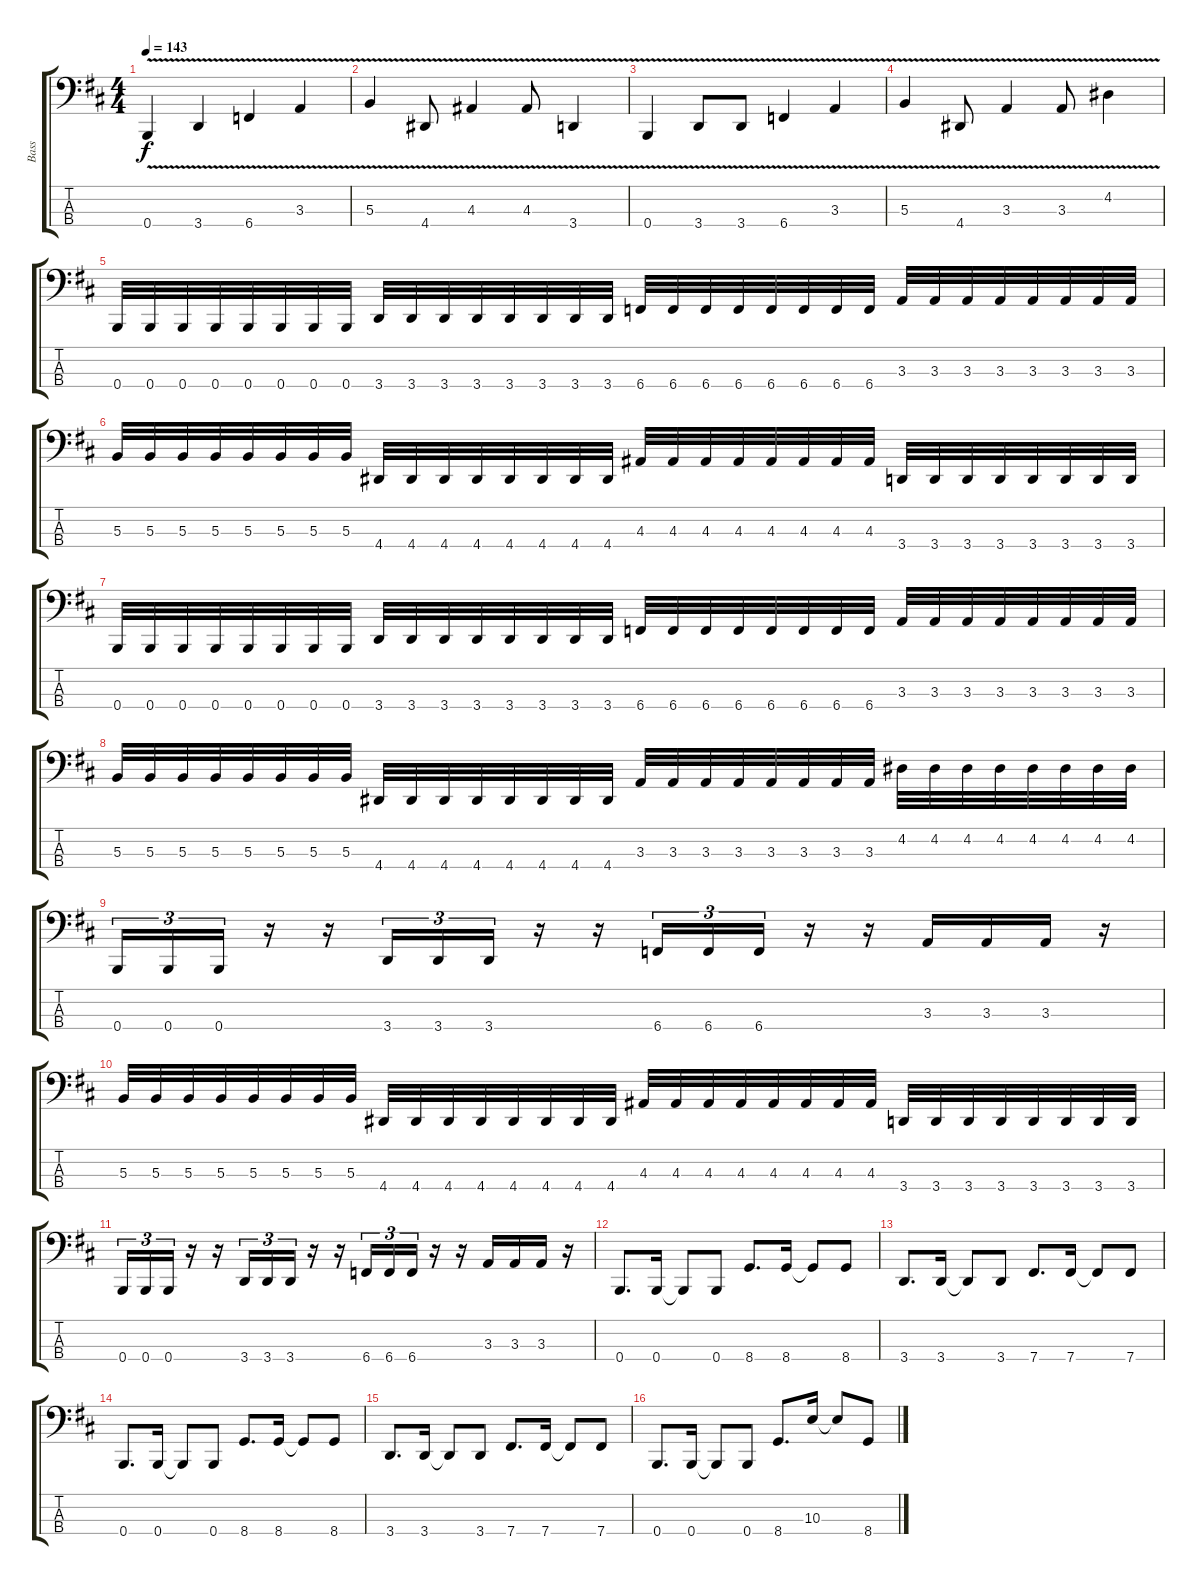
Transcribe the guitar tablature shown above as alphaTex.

\track ("Bass" "Bass") {instrument electricbasspick}
\staff {score tabs}
\tuning (E2 B1 Gb1 B0) {hide}
\ts (4 4)
\tempo 143
\clef f4
\ks bminor
0.4{v}.4{dy f} 3.4{v}.4 6.4{v}.4 3.3{v}.4 |
5.3{v}.4 4.4{v}.8 4.3{v}.4 4.3{v}.8 3.4{v}.4 |
0.4{v}.4 3.4{v}.8 3.4{v}.8 6.4{v}.4 3.3{v}.4 |
5.3{v}.4 4.4{v}.8 3.3{v}.4 3.3{v}.8 4.2{v}.4 |
0.4.32 0.4.32 0.4.32 0.4.32 0.4.32 0.4.32 0.4.32 0.4.32 3.4.32 3.4.32 3.4.32 3.4.32 3.4.32 3.4.32 3.4.32 3.4.32 6.4.32 6.4.32 6.4.32 6.4.32 6.4.32 6.4.32 6.4.32 6.4.32 3.3.32 3.3.32 3.3.32 3.3.32 3.3.32 3.3.32 3.3.32 3.3.32 |
5.3.32 5.3.32 5.3.32 5.3.32 5.3.32 5.3.32 5.3.32 5.3.32 4.4.32 4.4.32 4.4.32 4.4.32 4.4.32 4.4.32 4.4.32 4.4.32 4.3.32 4.3.32 4.3.32 4.3.32 4.3.32 4.3.32 4.3.32 4.3.32 3.4.32 3.4.32 3.4.32 3.4.32 3.4.32 3.4.32 3.4.32 3.4.32 |
0.4.32 0.4.32 0.4.32 0.4.32 0.4.32 0.4.32 0.4.32 0.4.32 3.4.32 3.4.32 3.4.32 3.4.32 3.4.32 3.4.32 3.4.32 3.4.32 6.4.32 6.4.32 6.4.32 6.4.32 6.4.32 6.4.32 6.4.32 6.4.32 3.3.32 3.3.32 3.3.32 3.3.32 3.3.32 3.3.32 3.3.32 3.3.32 |
5.3.32 5.3.32 5.3.32 5.3.32 5.3.32 5.3.32 5.3.32 5.3.32 4.4.32 4.4.32 4.4.32 4.4.32 4.4.32 4.4.32 4.4.32 4.4.32 3.3.32 3.3.32 3.3.32 3.3.32 3.3.32 3.3.32 3.3.32 3.3.32 4.2.32 4.2.32 4.2.32 4.2.32 4.2.32 4.2.32 4.2.32 4.2.32 |
0.4.16{tu (3 2)} 0.4.16{tu (3 2)} 0.4.16{tu (3 2)} r.16 r.16 3.4.16{tu (3 2)} 3.4.16{tu (3 2)} 3.4.16{tu (3 2)} r.16 r.16 6.4.16{tu (3 2)} 6.4.16{tu (3 2)} 6.4.16{tu (3 2)} r.16 r.16 3.3.16 3.3.16 3.3.16 r.16 |
5.3.32 5.3.32 5.3.32 5.3.32 5.3.32 5.3.32 5.3.32 5.3.32 4.4.32 4.4.32 4.4.32 4.4.32 4.4.32 4.4.32 4.4.32 4.4.32 4.3.32 4.3.32 4.3.32 4.3.32 4.3.32 4.3.32 4.3.32 4.3.32 3.4.32 3.4.32 3.4.32 3.4.32 3.4.32 3.4.32 3.4.32 3.4.32 |
0.4.16{tu (3 2)} 0.4.16{tu (3 2)} 0.4.16{tu (3 2)} r.16 r.16 3.4.16{tu (3 2)} 3.4.16{tu (3 2)} 3.4.16{tu (3 2)} r.16 r.16 6.4.16{tu (3 2)} 6.4.16{tu (3 2)} 6.4.16{tu (3 2)} r.16 r.16 3.3.16 3.3.16 3.3.16 r.16 |
0.4.8{d} 0.4.16 0.4{t}.8 0.4.8 8.4.8{d} 8.4.16 8.4{t}.8 8.4.8 |
3.4.8{d} 3.4.16 3.4{t}.8 3.4.8 7.4.8{d} 7.4.16 7.4{t}.8 7.4.8 |
0.4.8{d} 0.4.16 0.4{t}.8 0.4.8 8.4.8{d} 8.4.16 8.4{t}.8 8.4.8 |
3.4.8{d} 3.4.16 3.4{t}.8 3.4.8 7.4.8{d} 7.4.16 7.4{t}.8 7.4.8 |
0.4.8{d} 0.4.16 0.4{t}.8 0.4.8 8.4.8{d} 10.3.16 10.3{t}.8 8.4.8
